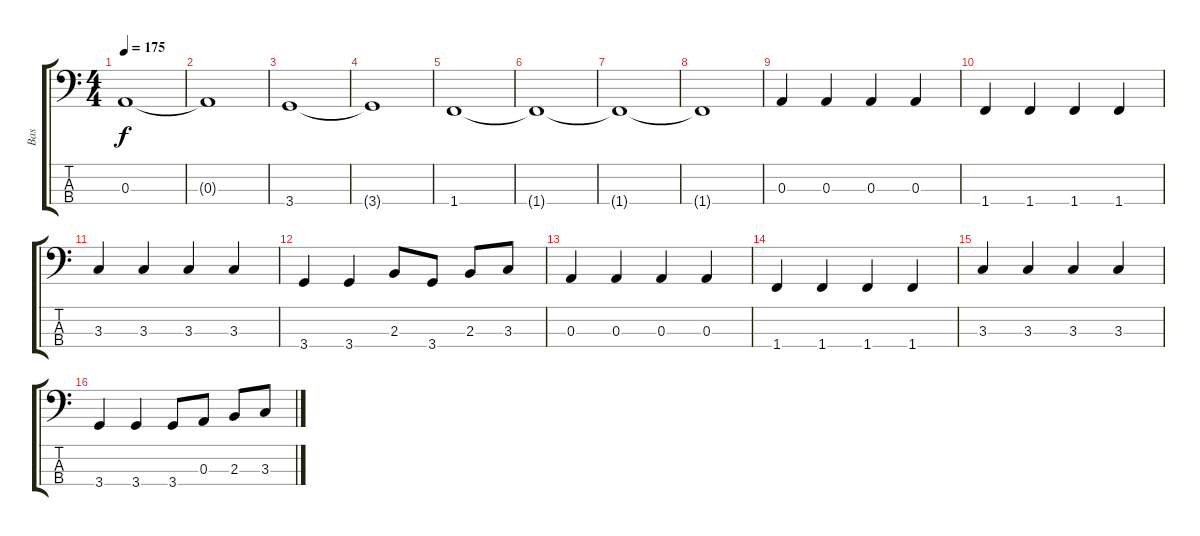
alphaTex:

\track ("Bas" "Bas") {instrument electricbasspick}
\staff {score tabs}
\tuning (G2 D2 A1 E1) {hide}
\ts (4 4)
\tempo 175
\clef f4
\ks c
0.3.1{dy f} |
0.3{t}.1 |
3.4.1 |
3.4{t}.1 |
1.4.1 |
1.4{t}.1 |
1.4{t}.1 |
1.4{t}.1 |
0.3.4 0.3.4 0.3.4 0.3.4 |
1.4.4 1.4.4 1.4.4 1.4.4 |
3.3.4 3.3.4 3.3.4 3.3.4 |
3.4.4 3.4.4 2.3.8 3.4.8 2.3.8 3.3.8 |
0.3.4 0.3.4 0.3.4 0.3.4 |
1.4.4 1.4.4 1.4.4 1.4.4 |
3.3.4 3.3.4 3.3.4 3.3.4 |
3.4.4 3.4.4 3.4.8 0.3.8 2.3.8 3.3.8
